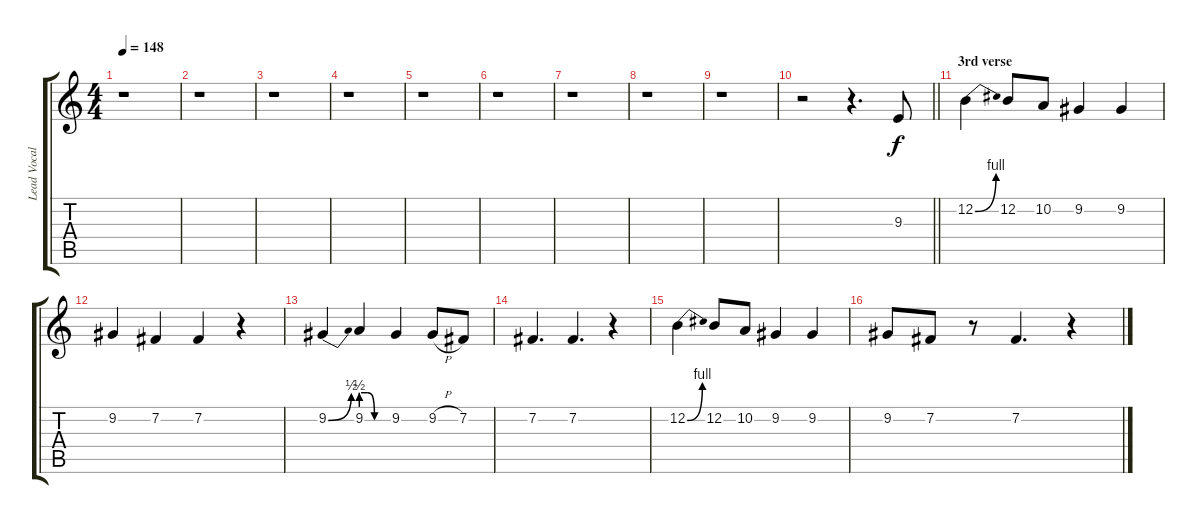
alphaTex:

\track ("Lead Vocals" "Lead Vocal") {instrument violin}
\staff {score tabs}
\tuning (E4 B3 G3 D3 A2 E2) {hide}
\ts (4 4)
\tempo 148
\clef g2
\ks c
r.1{dy f} |
r.1 |
r.1 |
r.1 |
r.1 |
r.1 |
r.1 |
r.1 |
r.1 |
\barLineRight lightlight
r.2 r.4{d} 9.3.8 |
\section ("" "3rd verse")
12.2{be (bend 0 0 60 4)}.4 12.2.8 10.2.8 9.2.4 9.2.4 |
9.2.4 7.2.4 7.2.4 r.4 |
9.2{be (bend 0 0 60 2)}.4 9.2{be (custom 0 2 15 2 30 0 60 0)}.4 9.2.4 9.2{h}.8 7.2.8 |
7.2.4{d} 7.2.4{d} r.4 |
12.2{be (bend 0 0 60 4)}.4 12.2.8 10.2.8 9.2.4 9.2.4 |
9.2.8 7.2.8 r.8 7.2.4{d} r.4
